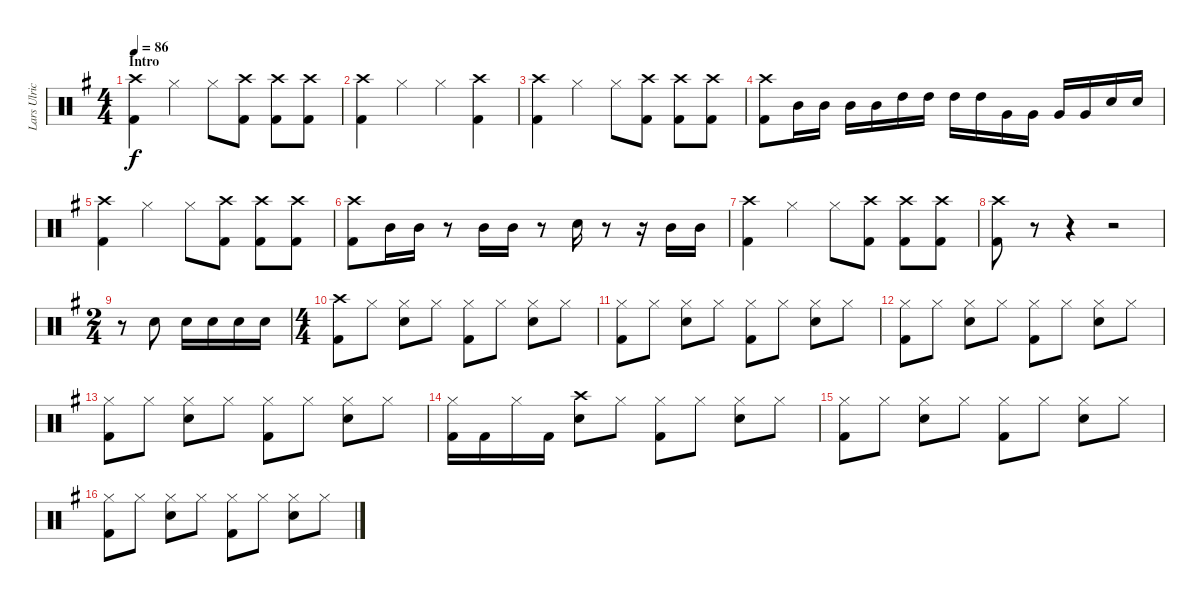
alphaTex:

\track ("Lars Ulrich" "Lars Ulric") {instrument percussion}
\staff {score}
\articulation defaults
\ts (4 4)
\section ("" "Intro")
\tempo 86
\clef neutral
\ks g
("Crash high (hit)" "Kick (hit) 2").4{dy f} "Hi-Hat (closed)".4 "Hi-Hat (closed)".8 ("Crash high (hit)" "Kick (hit) 2").8 ("Crash high (hit)" "Kick (hit) 2").8 ("Crash high (hit)" "Kick (hit) 2").8 |
("Crash high (hit)" "Kick (hit) 2").4 "Hi-Hat (closed)".4 "Hi-Hat (closed)".4 ("Crash high (hit)" "Kick (hit) 2").4 |
("Crash high (hit)" "Kick (hit) 2").4 "Hi-Hat (closed)".4 "Hi-Hat (closed)".8 ("Crash high (hit)" "Kick (hit) 2").8 ("Crash high (hit)" "Kick (hit) 2").8 ("Crash high (hit)" "Kick (hit) 2").8 |
("Crash high (hit)" "Kick (hit) 2").8 "Mid Tom (hit)".16 "Mid Tom (hit)".16 "Mid Tom (hit)".16 "Mid Tom (hit)".16 "High Tom (hit)".16 "High Tom (hit)".16 "High Tom (hit)".16 "High Tom (hit)".16 "Very Low Tom (hit)".16 "Very Low Tom (hit)".16 "Very Low Tom (hit)".16 "Very Low Tom (hit)".16 "Electric Snare (hit)".16 "Electric Snare (hit)".16 |
("Crash high (hit)" "Kick (hit) 2").4 "Hi-Hat (closed)".4 "Hi-Hat (closed)".8 ("Crash high (hit)" "Kick (hit) 2").8 ("Crash high (hit)" "Kick (hit) 2").8 ("Crash high (hit)" "Kick (hit) 2").8 |
("Crash high (hit)" "Kick (hit) 2").8 "Mid Tom (hit)".16 "Mid Tom (hit)".16 r.8 "Mid Tom (hit)".16 "Mid Tom (hit)".16 r.8 "Electric Snare (hit)".16 r.8 r.16 "Mid Tom (hit)".16 "Mid Tom (hit)".16 |
("Crash high (hit)" "Kick (hit) 2").4 "Hi-Hat (closed)".4 "Hi-Hat (closed)".8 ("Crash high (hit)" "Kick (hit) 2").8 ("Crash high (hit)" "Kick (hit) 2").8 ("Crash high (hit)" "Kick (hit) 2").8 |
("Crash high (hit)" "Kick (hit) 2").8 r.8 r.4 r.2 |
\ts (2 4)
r.8 "Electric Snare (hit)".8 "Electric Snare (hit)".16 "Electric Snare (hit)".16 "Electric Snare (hit)".16 "Electric Snare (hit)".16 |
\ts (4 4)
("Crash high (hit)" "Kick (hit) 2").8 "Hi-Hat (closed)".8 ("Hi-Hat (closed)" "Electric Snare (hit)").8 "Hi-Hat (closed)".8 ("Hi-Hat (closed)" "Kick (hit) 2").8 "Hi-Hat (closed)".8 ("Hi-Hat (closed)" "Electric Snare (hit)").8 "Hi-Hat (closed)".8 |
("Hi-Hat (closed)" "Kick (hit) 2").8 "Hi-Hat (closed)".8 ("Hi-Hat (closed)" "Electric Snare (hit)").8 "Hi-Hat (closed)".8 ("Hi-Hat (closed)" "Kick (hit) 2").8 "Hi-Hat (closed)".8 ("Hi-Hat (closed)" "Electric Snare (hit)").8 "Hi-Hat (closed)".8 |
("Hi-Hat (closed)" "Kick (hit) 2").8 "Hi-Hat (closed)".8 ("Hi-Hat (closed)" "Electric Snare (hit)").8 "Hi-Hat (closed)".8 ("Hi-Hat (closed)" "Kick (hit) 2").8 "Hi-Hat (closed)".8 ("Hi-Hat (closed)" "Electric Snare (hit)").8 "Hi-Hat (closed)".8 |
("Hi-Hat (closed)" "Kick (hit) 2").8 "Hi-Hat (closed)".8 ("Hi-Hat (closed)" "Electric Snare (hit)").8 "Hi-Hat (closed)".8 ("Hi-Hat (closed)" "Kick (hit) 2").8 "Hi-Hat (closed)".8 ("Hi-Hat (closed)" "Electric Snare (hit)").8 "Hi-Hat (closed)".8 |
("Hi-Hat (closed)" "Kick (hit) 2").16 "Kick (hit) 2".16 "Hi-Hat (closed)".16 "Kick (hit) 2".16 ("Crash high (hit)" "Electric Snare (hit)").8 "Hi-Hat (closed)".8 ("Hi-Hat (closed)" "Kick (hit) 2").8 "Hi-Hat (closed)".8 ("Hi-Hat (closed)" "Electric Snare (hit)").8 "Hi-Hat (closed)".8 |
("Hi-Hat (closed)" "Kick (hit) 2").8 "Hi-Hat (closed)".8 ("Hi-Hat (closed)" "Electric Snare (hit)").8 "Hi-Hat (closed)".8 ("Hi-Hat (closed)" "Kick (hit) 2").8 "Hi-Hat (closed)".8 ("Hi-Hat (closed)" "Electric Snare (hit)").8 "Hi-Hat (closed)".8 |
("Hi-Hat (closed)" "Kick (hit) 2").8 "Hi-Hat (closed)".8 ("Hi-Hat (closed)" "Electric Snare (hit)").8 "Hi-Hat (closed)".8 ("Hi-Hat (closed)" "Kick (hit) 2").8 "Hi-Hat (closed)".8 ("Hi-Hat (closed)" "Electric Snare (hit)").8 "Hi-Hat (closed)".8
